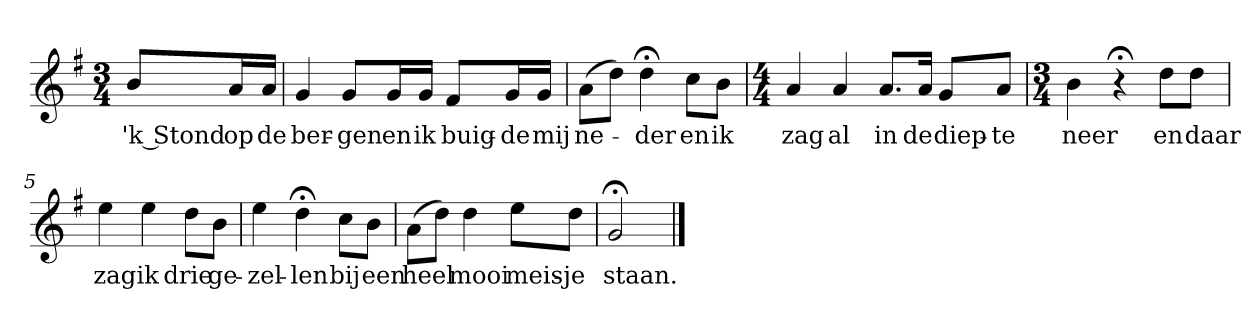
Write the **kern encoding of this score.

**kern	**text
*part1	*part1
*staff1	*staff1
*k[f#]	*
*G:	*
*M3/4	*
*MM120	*
=	=
8bL	'k Stond
16aL	op
16aJJ	de
=1	=1
4g	ber-
8gL	-gen
16gL	en
16gJJ	ik
8f#L	buig-
16gL	-de
16gJJ	mij
=2	=2
(8aL	ne-
8ddJ)	.
4dd;<	-der
8ccL	en
8bJ	ik
=3	=3
*M4/4	*
4a	zag
4a	al
8.aL	in
16aJk	de
8gL	diep-
8aJ	-te
=4	=4
*M3/4	*
4b	neer
4r;<	.
8ddL	en
8ddJ	daar
=5	=5
4ee	zag
4ee	ik
8ddL	drie
8bJ	ge-
=6	=6
4ee	-zel-
4dd;<	-len
8ccL	bij
8bJ	een
=7	=7
(8aL	heel
8ddJ)	.
4dd	mooi
8eeL	meis-
8ddJ	-je
=8	=8
2g;<	staan.
==	==
*-	*-
